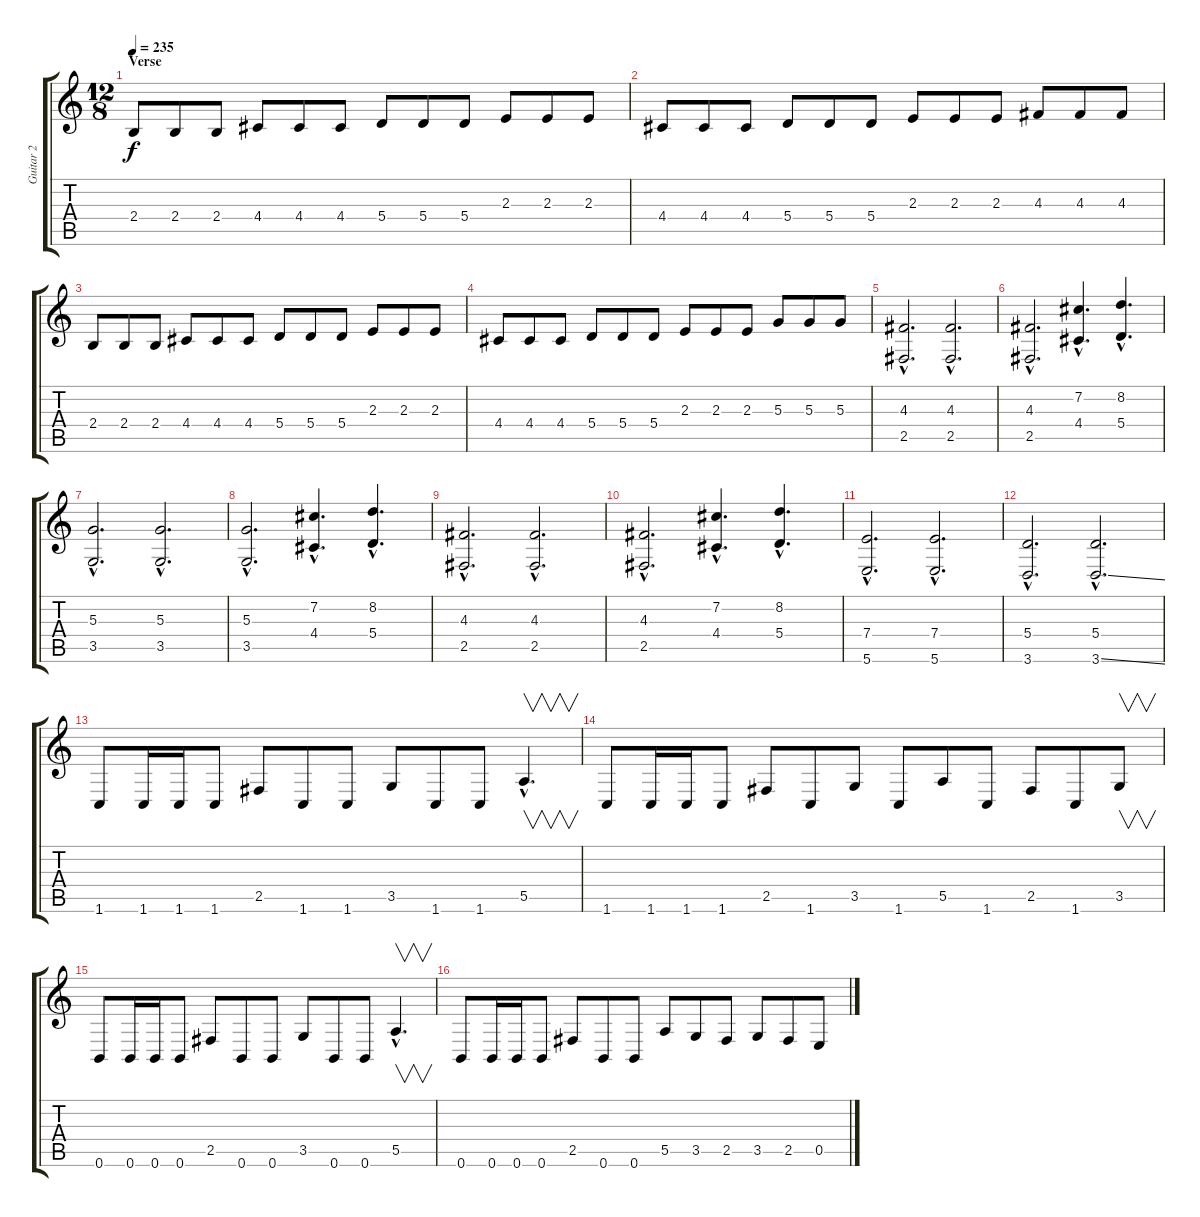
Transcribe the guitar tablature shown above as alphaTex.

\track ("Guitar 2" "Guitar 2") {instrument distortionguitar}
\staff {score tabs}
\tuning (B3 Gb3 D3 A2 E2 B1) {hide}
\ts (12 8)
\section ("" "Verse")
\tempo 235
\clef g2
\ks c
2.4.8{dy f} 2.4.8 2.4.8 4.4.8 4.4.8 4.4.8 5.4.8 5.4.8 5.4.8 2.3.8 2.3.8 2.3.8 |
4.4.8 4.4.8 4.4.8 5.4.8 5.4.8 5.4.8 2.3.8 2.3.8 2.3.8 4.3.8 4.3.8 4.3.8 |
2.4.8 2.4.8 2.4.8 4.4.8 4.4.8 4.4.8 5.4.8 5.4.8 5.4.8 2.3.8 2.3.8 2.3.8 |
4.4.8 4.4.8 4.4.8 5.4.8 5.4.8 5.4.8 2.3.8 2.3.8 2.3.8 5.3.8 5.3.8 5.3.8 |
(4.3{hac} 2.5{hac}).2{d} (4.3{hac} 2.5{hac}).2{d} |
(4.3{hac} 2.5{hac}).2{d} (7.2{hac} 4.4{hac}).4{d} (8.2{hac} 5.4{hac}).4{d} |
(5.3{hac} 3.5{hac}).2{d} (5.3{hac} 3.5{hac}).2{d} |
(5.3{hac} 3.5{hac}).2{d} (7.2{hac} 4.4{hac}).4{d} (8.2{hac} 5.4{hac}).4{d} |
(4.3{hac} 2.5{hac}).2{d} (4.3{hac} 2.5{hac}).2{d} |
(4.3{hac} 2.5{hac}).2{d} (7.2{hac} 4.4{hac}).4{d} (8.2{hac} 5.4{hac}).4{d} |
(7.4{hac} 5.6{hac}).2{d} (7.4{hac} 5.6{hac}).2{d} |
(5.4{hac} 3.6{hac}).2{d} (5.4{hac} 3.6{ss hac}).2{d} |
1.6.8 1.6.16 1.6.16 1.6.8 2.5.8 1.6.8 1.6.8 3.5.8 1.6.8 1.6.8 5.5{hac}.4{v d} |
1.6.8 1.6.16 1.6.16 1.6.8 2.5.8 1.6.8 3.5.8 1.6.8 5.5.8 1.6.8 2.5.8 1.6.8 3.5.8{v} |
0.6.8 0.6.16 0.6.16 0.6.8 2.5.8 0.6.8 0.6.8 3.5.8 0.6.8 0.6.8 5.5{hac}.4{v d} |
0.6.8 0.6.16 0.6.16 0.6.8 2.5.8 0.6.8 0.6.8 5.5.8 3.5.8 2.5.8 3.5.8 2.5.8 0.5.8
